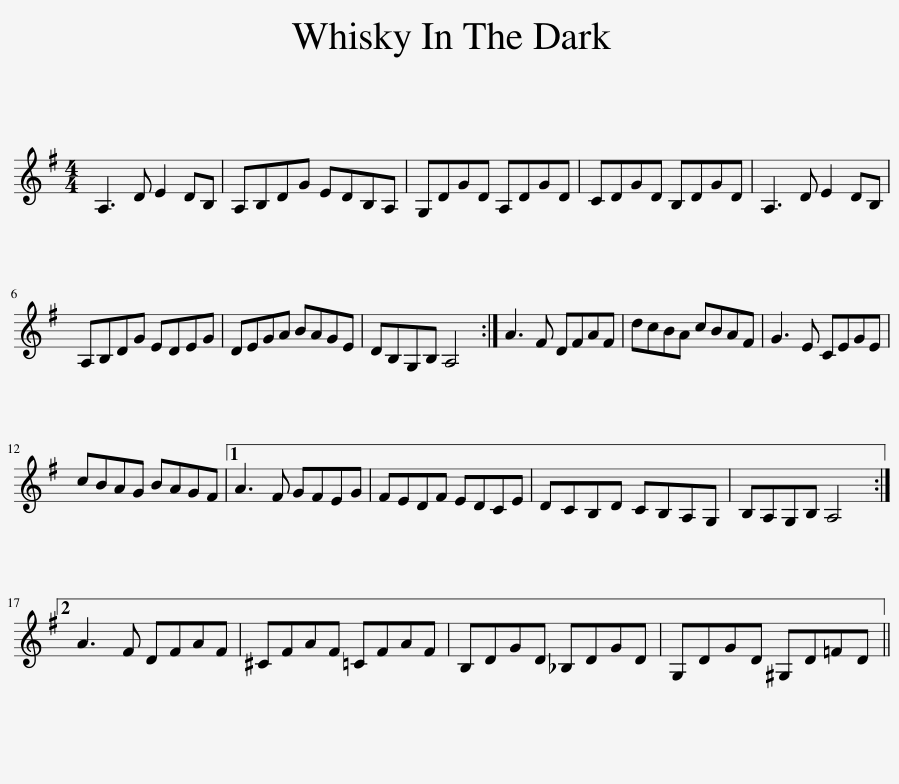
X:1
L:1/8
M:4/4
I:linebreak $
K:G
V:1 treble
V:1
 A,3 D E2 DB, | A,B,DG EDB,A, | G,DGD A,DGD | CDGD B,DGD | A,3 D E2 DB, |$ %5
 A,B,DG EDEG | DEGA BAGE | DB,G,B, A,4 :| A3 F DFAF | dcBA cBAF | %10
 G3 E CEGE |$ cBAG BAGF |1 A3 F GFEG | FEDF EDCE | DCB,D CB,A,G, | %15
 B,A,G,B, A,4 :|2$ A3 F DFAF | ^CFAF =CFAF | B,DGD _B,DGD | G,DGD ^G,D=FD || %20
